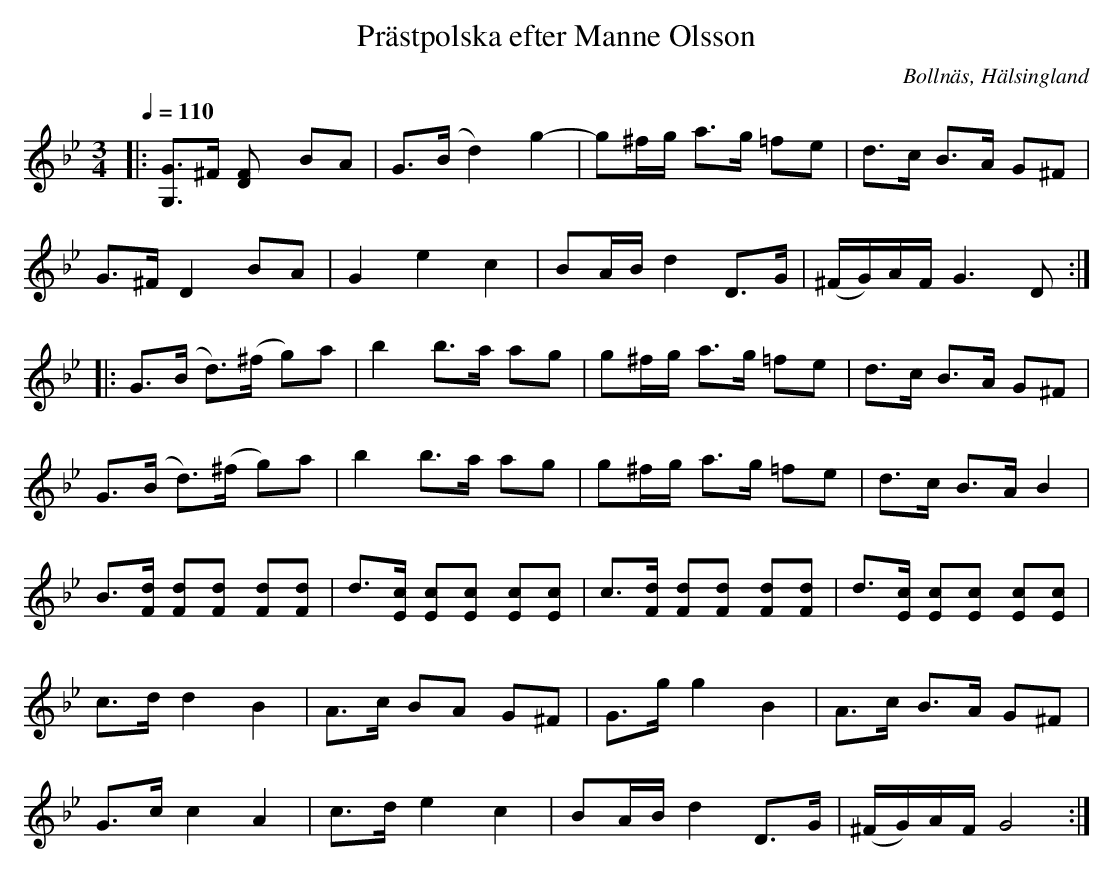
X:1
T:Prästpolska efter Manne Olsson
O:Bollnäs, Hälsingland
M:3/4
L:1/8
Q:1/4=110
K:Gm
|:[G,G]>^F   [D2 F]       BA         | G>(B   d2)      g2-       | g^f/g/ a>g =fe | d>c         B>A G^F  |
G>^F   D2       BA         | G2     e2       c2           | BA/B/  d2 D>G  | (^F/G/)A/F/ G3 D  ::
G>(B   d>)(^f   g)a        | b2     b>a      ag         | g^f/g/ a>g =fe | d>c         B>A G^F  |
G>(B   d>)(^f   g)a        | b2     b>a      ag         | g^f/g/ a>g =fe | d>c         B>A B2   |
B>[Fd] [Fd][Fd] [Fd][Fd] | d>[Ec] [Ec][Ec] [Ec][Ec] | \
c>[Fd] [Fd][Fd] [Fd][Fd] | d>[Ec] [Ec][Ec] [Ec][Ec] |
c>d    d2       B2           | A>c    BA       G^F       | G>g    g2 B2     | A>c         B>A G^F  |
G>c    c2       A2           | c>d    e2       c2        | BA/B/  d2 D>G   | (^F/G/)A/F/ G4      :|
